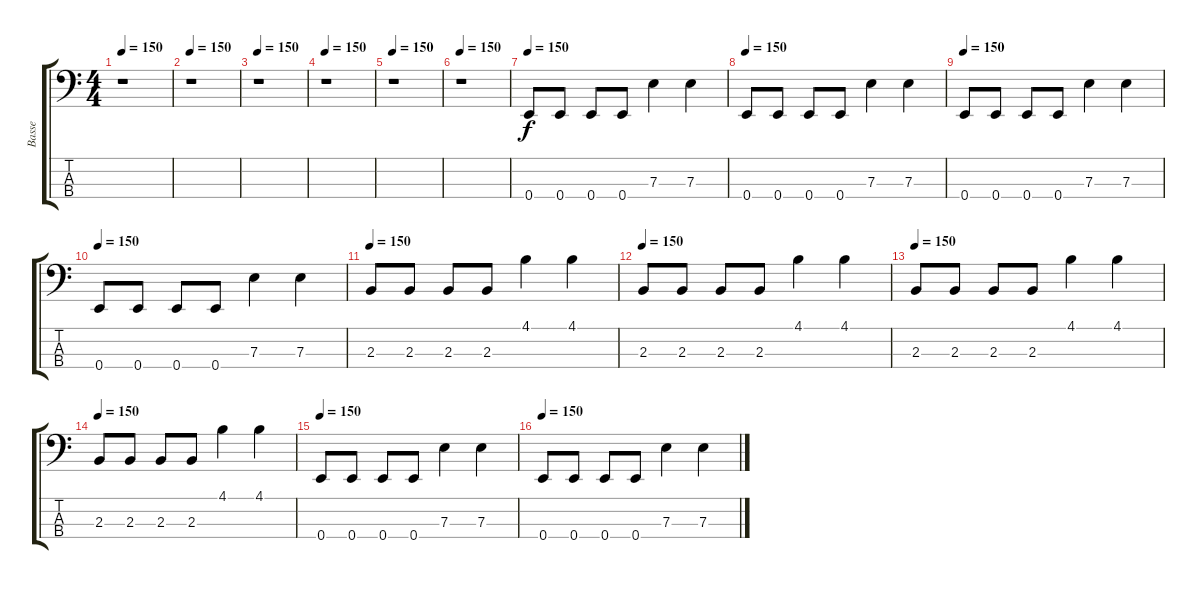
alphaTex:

\track ("Basse" "Basse") {instrument electricbasspick}
\staff {score tabs}
\tuning (G2 D2 A1 E1) {hide}
\ts (4 4)
\tempo 150
\clef f4
\ks c
r.1{dy f} |
\tempo 150
r.1 |
\tempo 150
r.1 |
\tempo 150
r.1 |
\tempo 150
r.1 |
\tempo 150
r.1 |
\tempo 150
0.4.8 0.4.8 0.4.8 0.4.8 7.3.4 7.3.4 |
\tempo 150
0.4.8 0.4.8 0.4.8 0.4.8 7.3.4 7.3.4 |
\tempo 150
0.4.8 0.4.8 0.4.8 0.4.8 7.3.4 7.3.4 |
\tempo 150
0.4.8 0.4.8 0.4.8 0.4.8 7.3.4 7.3.4 |
\tempo 150
2.3.8 2.3.8 2.3.8 2.3.8 4.1.4 4.1.4 |
\tempo 150
2.3.8 2.3.8 2.3.8 2.3.8 4.1.4 4.1.4 |
\tempo 150
2.3.8 2.3.8 2.3.8 2.3.8 4.1.4 4.1.4 |
\tempo 150
2.3.8 2.3.8 2.3.8 2.3.8 4.1.4 4.1.4 |
\tempo 150
0.4.8 0.4.8 0.4.8 0.4.8 7.3.4 7.3.4 |
\tempo 150
0.4.8 0.4.8 0.4.8 0.4.8 7.3.4 7.3.4
